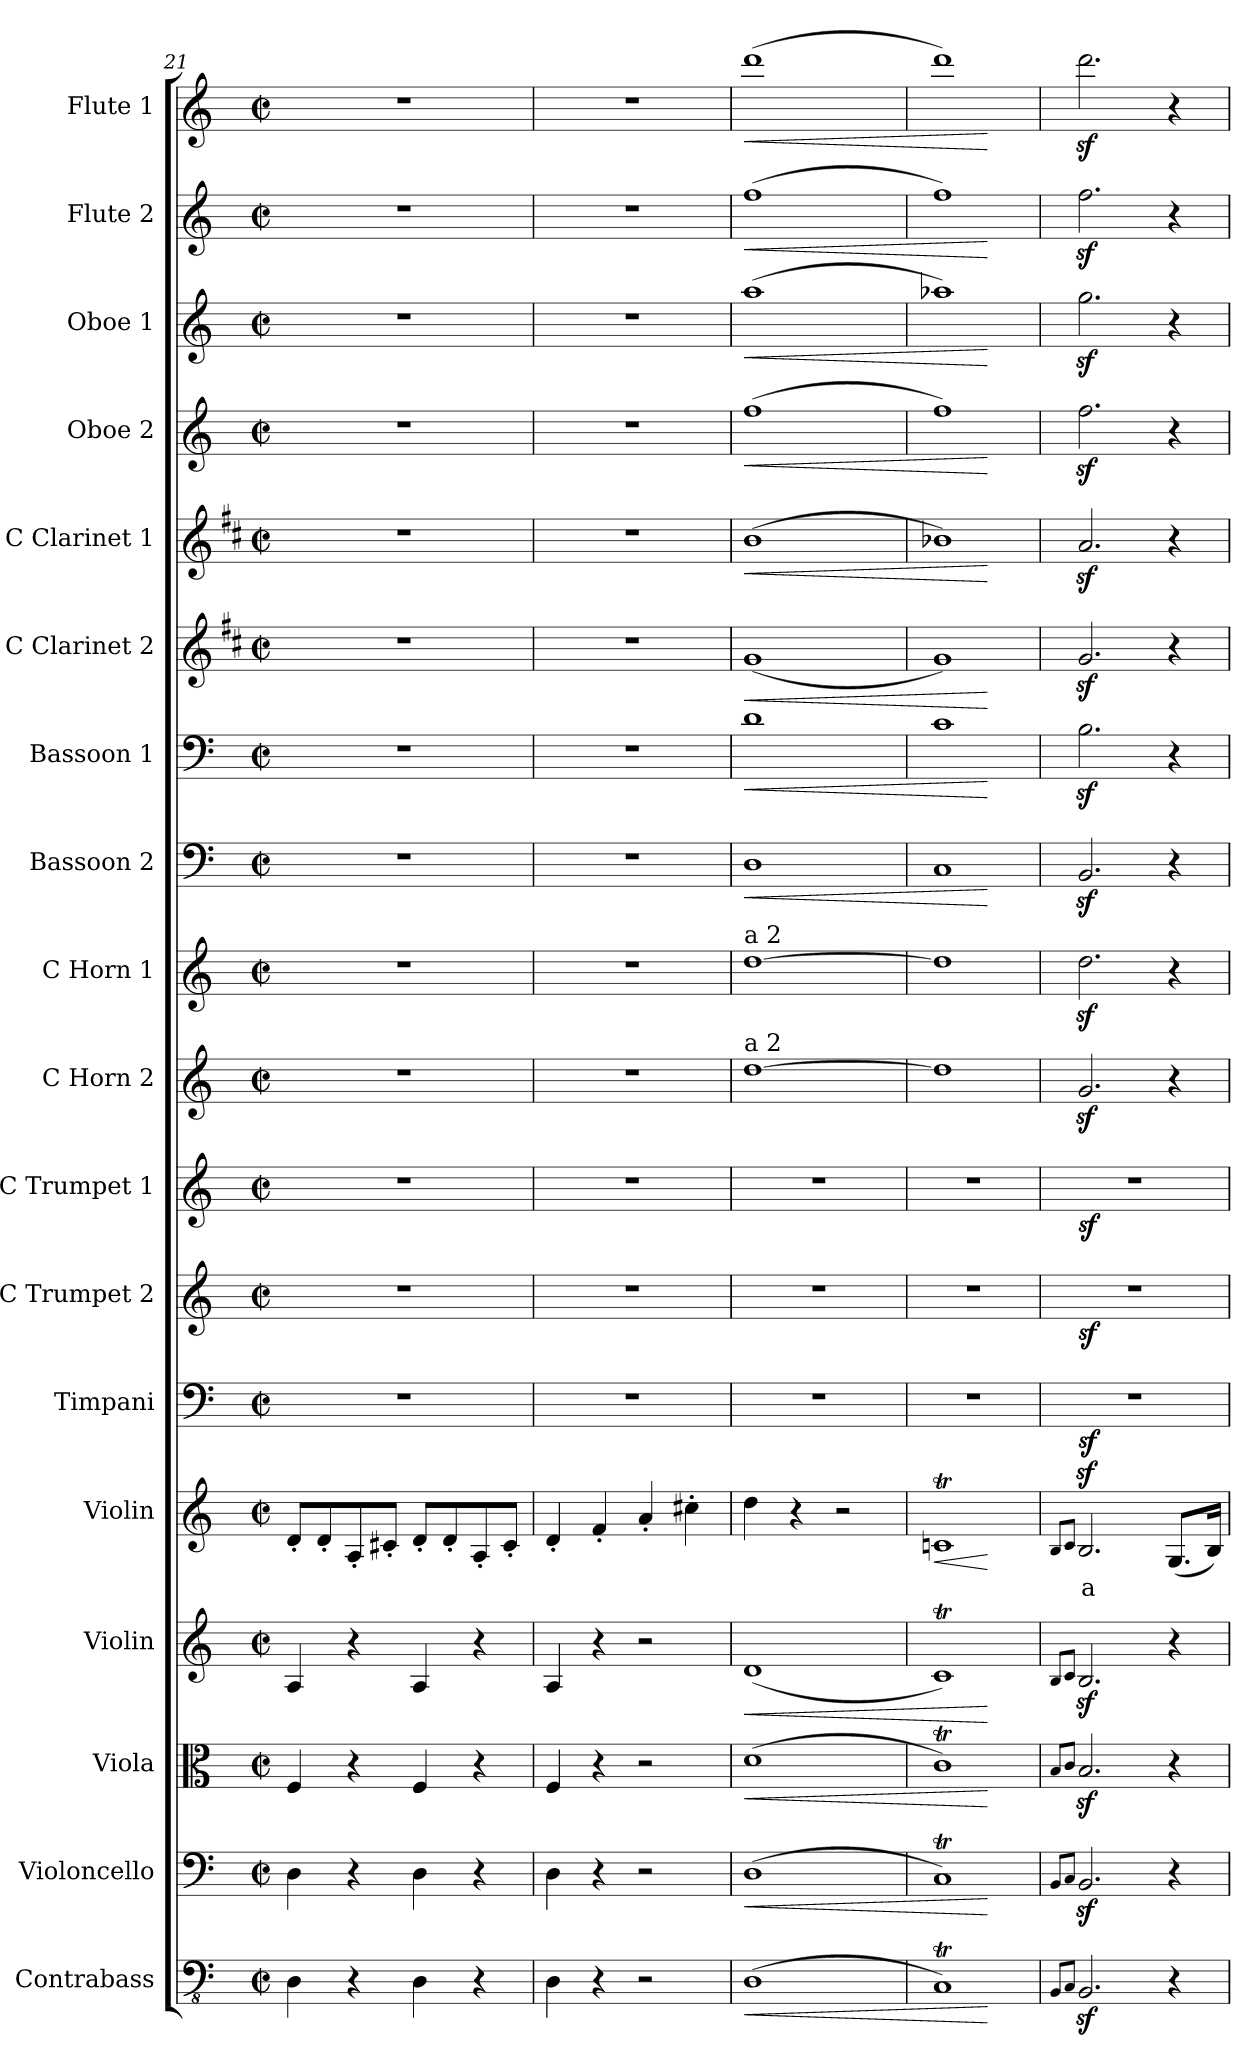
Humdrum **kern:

**kern	**dynam	**kern	**dynam	**kern	**dynam	**kern	**dynam	**kern	**text	**dynam	**kern	**dynam	**kern	**dynam	**kern	**dynam	**kern	**kern	**kern	**dynam	**kern	**dynam	**kern	**dynam	**kern	**dynam	**kern	**dynam	**kern	**dynam	**kern	**dynam	**kern	**dynam
*part18	*part18	*part17	*part17	*part16	*part16	*part15	*part15	*part14	*part14	*part14	*part13	*part13	*part12	*part12	*part11	*part11	*part10	*part9	*part8	*part8	*part7	*part7	*part6	*part6	*part5	*part5	*part4	*part4	*part3	*part3	*part2	*part2	*part1	*part1
*staff18	*staff18	*staff17	*staff17	*staff16	*staff16	*staff15	*staff15	*staff14	*staff14	*staff14	*staff13	*staff13	*staff12	*staff12	*staff11	*staff11	*staff10	*staff9	*staff8	*staff8	*staff7	*staff7	*staff6	*staff6	*staff5	*staff5	*staff4	*staff4	*staff3	*staff3	*staff2	*staff2	*staff1	*staff1
*I"Contrabass	*	*I"Violoncello	*	*I"Viola	*	*I"Violin	*	*I"Violin	*	*	*I"Timpani	*	*I"C Trumpet 2	*	*I"C Trumpet 1	*	*I"C Horn 2	*I"C Horn 1	*I"Bassoon 2	*	*I"Bassoon 1	*	*I"C Clarinet 2	*	*I"C Clarinet 1	*	*I"Oboe 2	*	*I"Oboe 1	*	*I"Flute 2	*	*I"Flute 1	*
*I'Cb	*	*I'Vc	*	*I'Vla	*	*I'Vln	*	*I'Vln	*	*	*I'Timp	*	*I'Tpt 2	*	*I'Tpt 1	*	*I'Hn 2	*I'Hn 1	*I'Bsn 2	*	*I'Bsn 1	*	*I'Cl.2	*	*I'Cl.1	*	*I'Ob 2	*	*I'Ob 1	*	*I'Fl 2	*	*I'Fl 1	*
*clefFv4	*	*clefF4	*	*clefC3	*	*clefG2	*	*clefG2	*	*	*clefF4	*	*clefG2	*	*clefG2	*	*clefG2	*clefG2	*clefF4	*	*clefF4	*	*clefG2	*	*clefG2	*	*clefG2	*	*clefG2	*	*clefG2	*	*clefG2	*
*	*	*	*	*	*	*	*	*	*	*	*	*	*	*	*	*	*ITrd7c12	*ITrd7c12	*	*	*	*	*ITrd1c2	*	*ITrd1c2	*	*	*	*	*	*	*	*	*
*k[]	*	*k[]	*	*k[]	*	*k[]	*	*k[]	*	*	*k[]	*	*k[]	*	*k[]	*	*k[]	*k[]	*k[]	*	*k[]	*	*k[]	*	*k[]	*	*k[]	*	*k[]	*	*k[]	*	*k[]	*
*M2/2	*	*M2/2	*	*M2/2	*	*M2/2	*	*M2/2	*	*	*M2/2	*	*M2/2	*	*M2/2	*	*M2/2	*M2/2	*M2/2	*	*M2/2	*	*M2/2	*	*M2/2	*	*M2/2	*	*M2/2	*	*M2/2	*	*M2/2	*
*met(c|)	*	*met(c|)	*	*met(c|)	*	*met(c|)	*	*met(c|)	*	*	*met(c|)	*	*met(c|)	*	*met(c|)	*	*met(c|)	*met(c|)	*met(c|)	*	*met(c|)	*	*met(c|)	*	*met(c|)	*	*met(c|)	*	*met(c|)	*	*met(c|)	*	*met(c|)	*
=21	=21	=21	=21	=21	=21	=21	=21	=21	=21	=21	=21	=21	=21	=21	=21	=21	=21	=21	=21	=21	=21	=21	=21	=21	=21	=21	=21	=21	=21	=21	=21	=21	=21	=21
4DD\	.	4D\	.	4F/	.	4A/	.	8d'/L	.	.	1r	.	1r	.	1r	.	1r	1r	1r	.	1r	.	1r	.	1r	.	1r	.	1r	.	1r	.	1r	.
.	.	.	.	.	.	.	.	8d'/	.	.	.	.	.	.	.	.	.	.	.	.	.	.	.	.	.	.	.	.	.	.	.	.	.	.
4r	.	4r	.	4r	.	4r	.	8A'/	.	.	.	.	.	.	.	.	.	.	.	.	.	.	.	.	.	.	.	.	.	.	.	.	.	.
.	.	.	.	.	.	.	.	8c#X'/J	.	.	.	.	.	.	.	.	.	.	.	.	.	.	.	.	.	.	.	.	.	.	.	.	.	.
4DD\	.	4D\	.	4F/	.	4A/	.	8d'/L	.	.	.	.	.	.	.	.	.	.	.	.	.	.	.	.	.	.	.	.	.	.	.	.	.	.
.	.	.	.	.	.	.	.	8d'/	.	.	.	.	.	.	.	.	.	.	.	.	.	.	.	.	.	.	.	.	.	.	.	.	.	.
4r	.	4r	.	4r	.	4r	.	8A'/	.	.	.	.	.	.	.	.	.	.	.	.	.	.	.	.	.	.	.	.	.	.	.	.	.	.
.	.	.	.	.	.	.	.	8c#'/J	.	.	.	.	.	.	.	.	.	.	.	.	.	.	.	.	.	.	.	.	.	.	.	.	.	.
!!LO:PB:g=z
=22	=22	=22	=22	=22	=22	=22	=22	=22	=22	=22	=22	=22	=22	=22	=22	=22	=22	=22	=22	=22	=22	=22	=22	=22	=22	=22	=22	=22	=22	=22	=22	=22	=22	=22
4DD\	.	4D\	.	4F/	.	4A/	.	4d'/	.	.	1r	.	1r	.	1r	.	1r	1r	1r	.	1r	.	1r	.	1r	.	1r	.	1r	.	1r	.	1r	.
4r	.	4r	.	4r	.	4r	.	4f'/	.	.	.	.	.	.	.	.	.	.	.	.	.	.	.	.	.	.	.	.	.	.	.	.	.	.
2r	.	2r	.	2r	.	2r	.	4a'/	.	.	.	.	.	.	.	.	.	.	.	.	.	.	.	.	.	.	.	.	.	.	.	.	.	.
.	.	.	.	.	.	.	.	4cc#X'\	.	.	.	.	.	.	.	.	.	.	.	.	.	.	.	.	.	.	.	.	.	.	.	.	.	.
=23	=23	=23	=23	=23	=23	=23	=23	=23	=23	=23	=23	=23	=23	=23	=23	=23	=23	=23	=23	=23	=23	=23	=23	=23	=23	=23	=23	=23	=23	=23	=23	=23	=23	=23
!	!	!	!	!	!	!	!	!	!	!	!	!	!	!	!	!	!	!LO:TX:a:t=a 2	!	!	!	!	!	!	!	!	!	!	!	!	!	!	!	!
!	!	!	!	!	!	!	!	!	!	!	!	!	!	!	!	!	!LO:TX:a:t=a 2	!	!	!	!	!	!	!	!	!	!	!	!	!	!	!	!	!
!	!LO:HP:b	!	!LO:HP:b	!	!LO:HP:b	!	!LO:HP:b	!	!	!	!	!	!	!	!	!	!	!	!	!LO:HP:b	!	!LO:HP:b	!	!LO:HP:b	!	!LO:HP:b	!	!LO:HP:b	!	!LO:HP:b	!	!LO:HP:b	!	!LO:HP:b
(>1DD	<	(>1D	<	(>1d	<	(<1d	<	4dd\	.	.	1r	.	1r	.	1r	.	[1d	[1d	1D	<	1d	<	(<1f	<	(<1a	<	(>1ff	<	(>1aa	<	(>1ff	<	(>1ddd	<
.	.	.	.	.	.	.	.	4r	.	.	.	.	.	.	.	.	.	.	.	.	.	.	.	.	.	.	.	.	.	.	.	.	.	.
.	.	.	.	.	.	.	.	2r	.	.	.	.	.	.	.	.	.	.	.	.	.	.	.	.	.	.	.	.	.	.	.	.	.	.
=24	=24	=24	=24	=24	=24	=24	=24	=24	=24	=24	=24	=24	=24	=24	=24	=24	=24	=24	=24	=24	=24	=24	=24	=24	=24	=24	=24	=24	=24	=24	=24	=24	=24	=24
!	!	!	!	!	!	!	!	!	!	!LO:HP:b	!	!	!	!	!	!	!	!	!	!	!	!	!	!	!	!	!	!	!	!	!	!	!	!
1CCT)	.	1CT)	.	1cT)	.	1cT)	.	1cnT	.	<	1r	.	1r	.	1r	.	1d]	1d]	1C	.	1c	.	1f)	.	1a-X)	.	1ff)	.	1aa-X)	.	1ff)	.	1ddd)	.
.	[	.	[	.	[	.	[	.	.	[	.	.	.	.	.	.	.	.	.	[	.	[	.	[	.	[	.	[	.	[	.	[	.	[
=25	=25	=25	=25	=25	=25	=25	=25	=25	=25	=25	=25	=25	=25	=25	=25	=25	=25	=25	=25	=25	=25	=25	=25	=25	=25	=25	=25	=25	=25	=25	=25	=25	=25	=25
8qBBB/L	.	8qBB/L	.	8qB/L	.	8qB/L	.	8qB/L	.	.	.	.	.	.	.	.	.	.	.	.	.	.	.	.	.	.	.	.	.	.	.	.	.	.
8qCC/J	.	8qC/J	.	8qc/J	.	8qc/J	.	8qc/J	.	.	.	.	.	.	.	.	.	.	.	.	.	.	.	.	.	.	.	.	.	.	.	.	.	.
!	!	!	!	!	!	!	!	!	!LO:LY:b:color=#FF0000	!	!	!LO:DY:b	!	!LO:DY:b	!	!LO:DY:b	!	!	!	!	!	!	!	!	!	!	!	!	!	!	!	!	!	!
2.BBBz</	.	2.BBz</	.	2.Bz</	.	2.Bz</	.	2.Bz</	a	.	1r	sf	1r	sf	1r	sf	2.Gz</	2.dz<\	2.BBz</	.	2.Bz<\	.	2.fz</	.	2.gz</	.	2.ffz<\	.	2.ggz<\	.	2.ffz<\	.	2.dddz<\	.
4r	.	4r	.	4r	.	4r	.	(<8.G/L	.	.	.	.	.	.	.	.	4r	4r	4r	.	4r	.	4r	.	4r	.	4r	.	4r	.	4r	.	4r	.
.	.	.	.	.	.	.	.	16B/Jk)	.	.	.	.	.	.	.	.	.	.	.	.	.	.	.	.	.	.	.	.	.	.	.	.	.	.
=	=	=	=	=	=	=	=	=	=	=	=	=	=	=	=	=	=	=	=	=	=	=	=	=	=	=	=	=	=	=	=	=	=	=
*-	*-	*-	*-	*-	*-	*-	*-	*-	*-	*-	*-	*-	*-	*-	*-	*-	*-	*-	*-	*-	*-	*-	*-	*-	*-	*-	*-	*-	*-	*-	*-	*-	*-	*-
